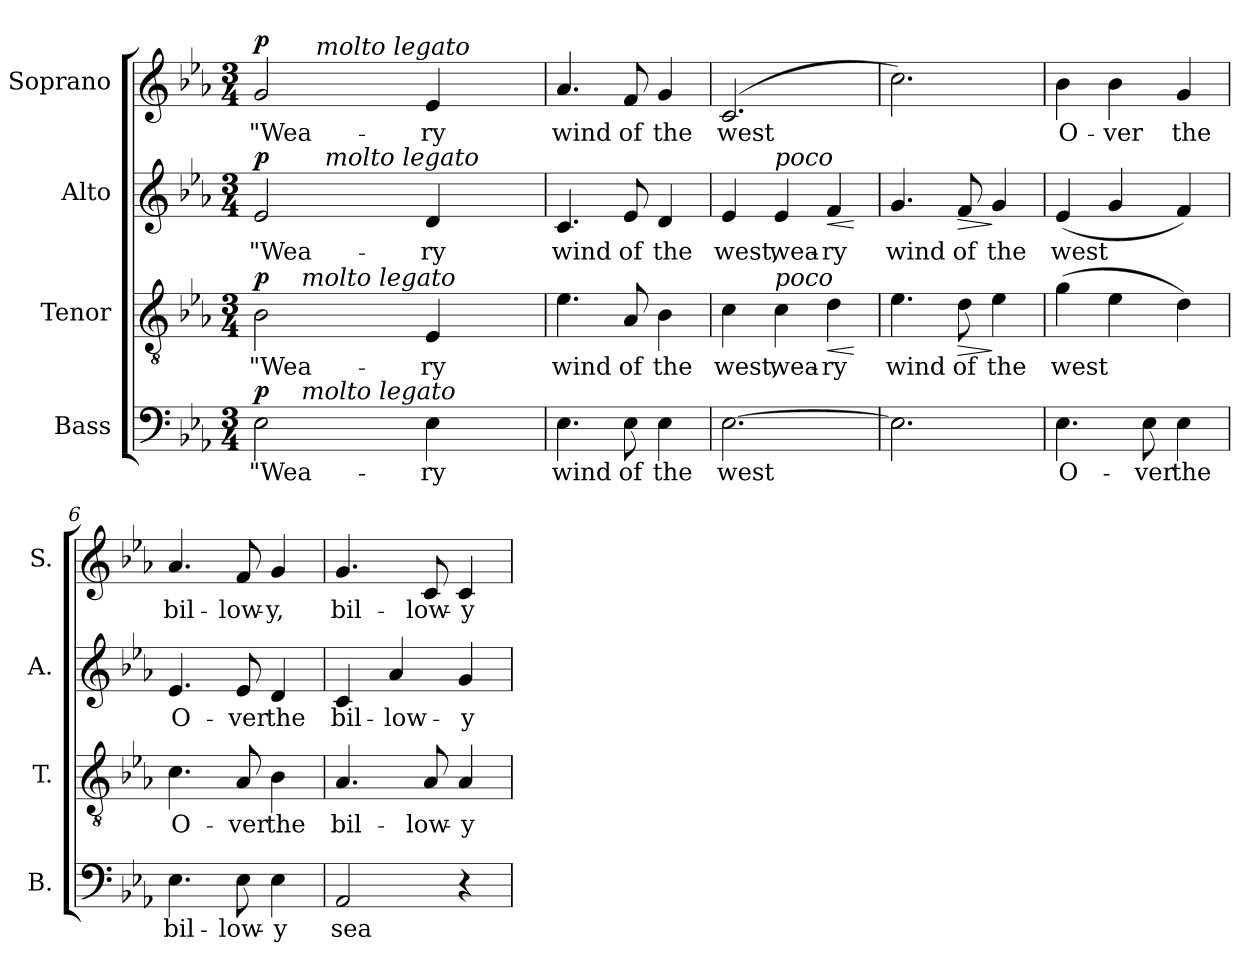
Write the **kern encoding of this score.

**kern	**text	**dynam	**kern	**text	**dynam	**kern	**text	**dynam	**kern	**text	**dynam
*part4	*part4	*part4	*part3	*part3	*part3	*part2	*part2	*part2	*part1	*part1	*part1
*staff4	*staff4	*staff4	*staff3	*staff3	*staff3	*staff2	*staff2	*staff2	*staff1	*staff1	*staff1
*I"Bass	*	*	*I"Tenor	*	*	*I"Alto	*	*	*I"Soprano	*	*
*I'B.	*	*	*I'T.	*	*	*I'A.	*	*	*I'S.	*	*
!!LO:PB:g=z
*clefF4	*	*	*clefGv2	*	*	*clefG2	*	*	*clefG2	*	*
*	*	*	*ITrd7c12	*	*	*	*	*	*	*	*
*k[b-e-a-]	*	*	*k[b-e-a-]	*	*	*k[b-e-a-]	*	*	*k[b-e-a-]	*	*
*E-:	*	*	*E-:	*	*	*E-:	*	*	*E-:	*	*
*M3/4	*	*	*M3/4	*	*	*M3/4	*	*	*M3/4	*	*
*MM100	*	*	*MM100	*	*	*MM100	*	*	*MM100	*	*
=1	=1	=1	=1	=1	=1	=1	=1	=1	=1	=1	=1
!	!LO:LY:b:color=#000000	!	!	!	!	!	!	!	!	!	!
!	!	!	!	!LO:LY:b:color=#000000	!	!	!	!	!	!	!
!	!	!	!	!	!	!	!LO:LY:b:color=#000000	!	!	!	!
!	!	!	!	!	!	!	!	!	!LO:TX:a:B:t=Moderato	!	!
!	!	!	!	!	!	!	!	!	!	!LO:LY:b:color=#000000	!
*^	*	*	*^	*	*	*^	*	*	*^	*	*
*	*	*	*	*	*	*	*	*	*	*	*	*	*^	*	*
2E-i\	8ryy	"Wea-	p	2BB-i\	8ryy	"Wea-	p	2e-i/	8ryy	"Wea-	p	2gi/	8ryy	4ryy	"Wea-	p
.	64ryy	.	.	.	64ryy	.	.	.	32ryy	.	.	.	32ryy	.	.	.
.	512.ryy	.	.	.	512.ryy	.	.	.	.	.	.	.	.	.	.	.
!	!	!	!	!	!LO:TX:a:i:t=molto legato	!	!	!	!	!	!	!	!	!	!	!
!	!LO:TX:a:i:t=molto legato	!	!	!	!	!	!	!	!	!	!	!	!	!	!	!
.	2ryy	.	.	.	2ryy	.	.	.	.	.	.	.	.	.	.	.
.	.	.	.	.	.	.	.	.	64ryy	.	.	.	256..ryy	.	.	.
!	!	!	!	!	!	!	!	!	!	!	!	!	!LO:TX:a:i:t=molto legato	!	!	!
.	.	.	.	.	.	.	.	.	.	.	.	.	2ryy	.	.	.
.	.	.	.	.	.	.	.	.	512ryy	.	.	.	.	.	.	.
!	!	!	!	!	!	!	!	!	!LO:TX:a:i:t=molto legato	!	!	!	!	!	!	!
.	.	.	.	.	.	.	.	.	2ryy	.	.	.	.	.	.	.
.	.	.	.	.	.	.	.	.	.	.	.	.	.	32ryy	.	.
.	.	.	.	.	.	.	.	.	.	.	.	.	.	64ryy	.	.
.	.	.	.	.	.	.	.	.	.	.	.	.	.	256.ryy	.	.
*	*	*	*	*	*	*	*	*	*	*	*	*MM96	*	*	*	*
.	.	.	.	.	.	.	.	.	.	.	.	.	.	4ryy	.	.
!	!	!LO:LY:b:color=#000000	!	!	!	!	!	!	!	!	!	!	!	!	!	!
!	!	!	!	!	!	!LO:LY:b:color=#000000	!	!	!	!	!	!	!	!	!	!
!	!	!	!	!	!	!	!	!	!	!LO:LY:b:color=#000000	!	!	!	!	!	!
!	!	!	!	!	!	!	!	!	!	!	!	!	!	!	!LO:LY:b:color=#000000	!
4E-i\	.	-ry	.	4EE-i/	.	-ry	.	4di/	.	-ry	.	4e-i/	.	.	-ry	.
.	.	.	.	.	.	.	.	.	.	.	.	.	.	8ryy	.	.
.	16ryy	.	.	.	16ryy	.	.	.	.	.	.	.	.	.	.	.
.	.	.	.	.	.	.	.	.	.	.	.	.	16ryy	.	.	.
.	.	.	.	.	.	.	.	.	16ryy	.	.	.	.	.	.	.
.	.	.	.	.	.	.	.	.	.	.	.	.	.	16ryy	.	.
.	32ryy	.	.	.	32ryy	.	.	.	.	.	.	.	.	.	.	.
.	.	.	.	.	.	.	.	.	.	.	.	.	64ryy	.	.	.
.	.	.	.	.	.	.	.	.	128..ryy	.	.	.	.	.	.	.
.	128ryy	.	.	.	128ryy	.	.	.	.	.	.	.	.	.	.	.
.	.	.	.	.	.	.	.	.	.	.	.	.	.	128ryy	.	.
.	.	.	.	.	.	.	.	.	.	.	.	.	128ryy	.	.	.
.	256ryy	.	.	.	256ryy	.	.	.	.	.	.	.	.	.	.	.
.	.	.	.	.	.	.	.	.	.	.	.	.	.	512ryy	.	.
.	1024ryy	.	.	.	1024ryy	.	.	.	.	.	.	.	1024ryy	.	.	.
*v	*v	*	*	*	*	*	*	*v	*v	*	*	*v	*v	*v	*	*
*	*	*	*v	*v	*	*	*	*	*	*	*	*
=2	=2	=2	=2	=2	=2	=2	=2	=2	=2	=2	=2
*^	*	*	*^	*	*	*^	*	*	*^	*	*
*	*	*	*	*	*	*	*	*	*	*	*	*	*^	*	*
!	!	!LO:LY:b:color=#000000	!	!	!	!	!	!	!	!	!	!	!	!	!	!
*v	*v	*	*	*	*	*	*	*v	*v	*	*	*v	*v	*v	*	*
*	*	*	*v	*v	*	*	*	*	*	*	*	*
*^	*	*	*^	*	*	*^	*	*	*^	*	*
*	*	*	*	*	*	*	*	*	*	*	*	*	*^	*	*
!	!	!	!	!	!	!LO:LY:b:color=#000000	!	!	!	!	!	!	!	!	!	!
*v	*v	*	*	*	*	*	*	*v	*v	*	*	*v	*v	*v	*	*
*	*	*	*v	*v	*	*	*	*	*	*	*	*
*^	*	*	*^	*	*	*^	*	*	*^	*	*
*	*	*	*	*	*	*	*	*	*	*	*	*	*^	*	*
!	!	!	!	!	!	!	!	!	!	!LO:LY:b:color=#000000	!	!	!	!	!	!
*v	*v	*	*	*	*	*	*	*v	*v	*	*	*v	*v	*v	*	*
*	*	*	*v	*v	*	*	*	*	*	*	*	*
*^	*	*	*^	*	*	*^	*	*	*^	*	*
*	*	*	*	*	*	*	*	*	*	*	*	*	*^	*	*
!	!	!	!	!	!	!	!	!	!	!	!	!	!	!	!LO:LY:b:color=#000000	!
*v	*v	*	*	*	*	*	*	*v	*v	*	*	*v	*v	*v	*	*
*	*	*	*v	*v	*	*	*	*	*	*	*	*
4.E-i\	wind	.	4.E-i\	wind	.	4.ci/	wind	.	4.a-i/	wind	.
!	!LO:LY:b:color=#000000	!	!	!	!	!	!	!	!	!	!
!	!	!	!	!LO:LY:b:color=#000000	!	!	!	!	!	!	!
!	!	!	!	!	!	!	!LO:LY:b:color=#000000	!	!	!	!
!	!	!	!	!	!	!	!	!	!	!LO:LY:b:color=#000000	!
8E-i\	of	.	8AA-i/	of	.	8e-i/	of	.	8fi/	of	.
!	!LO:LY:b:color=#000000	!	!	!	!	!	!	!	!	!	!
!	!	!	!	!LO:LY:b:color=#000000	!	!	!	!	!	!	!
!	!	!	!	!	!	!	!LO:LY:b:color=#000000	!	!	!	!
!	!	!	!	!	!	!	!	!	!	!LO:LY:b:color=#000000	!
4E-i\	the	.	4BB-i\	the	.	4di/	the	.	4gi/	the	.
=3	=3	=3	=3	=3	=3	=3	=3	=3	=3	=3	=3
!	!LO:LY:b:color=#000000	!	!	!	!	!	!	!	!	!	!
!	!	!	!	!LO:LY:b:color=#000000	!	!	!	!	!	!	!
!	!	!	!	!	!	!	!LO:LY:b:color=#000000	!	!	!	!
!	!	!	!	!	!	!	!	!	!	!LO:LY:b:color=#000000	!
[2.E-i\	west	.	4Ci\	west,	.	4e-i/	west,	.	(2.ci/	west	.
!	!	!	!	!LO:LY:b:color=#000000	!	!	!	!	!	!	!
!	!	!	!	!	!	!LO:TX:a:i:t=poco	!	!	!	!	!
!	!	!	!LO:TX:a:i:t=poco	!	!	!	!	!	!	!	!
!	!	!	!	!	!	!	!LO:LY:b:color=#000000	!	!	!	!
.	.	.	4Ci\	wea-	.	4e-i/	wea-	.	.	.	.
!	!	!	!	!LO:LY:b:color=#000000	!LO:HP:b	!	!	!	!	!	!
!	!	!	!	!	!	!	!LO:LY:b:color=#000000	!LO:HP:b	!	!	!
.	.	.	4Di\	-ry	<	4fi/	-ry	<	.	.	.
.	.	.	.	.	[	.	.	[	.	.	.
=4	=4	=4	=4	=4	=4	=4	=4	=4	=4	=4	=4
!	!	!	!	!LO:LY:b:color=#000000	!	!	!	!	!	!	!
!	!	!	!	!	!	!	!LO:LY:b:color=#000000	!	!	!	!
2.E-i\]	.	.	4.E-i\	wind	.	4.gi/	wind	.	2.cci\)	.	.
!	!	!	!	!LO:LY:b:color=#000000	!LO:HP:b	!	!	!	!	!	!
!	!	!	!	!	!	!	!LO:LY:b:color=#000000	!LO:HP:b	!	!	!
.	.	.	8Di\	of	>	8fi/	of	>	.	.	.
!	!	!	!	!LO:LY:b:color=#000000	!	!	!	!	!	!	!
!	!	!	!	!	!	!	!LO:LY:b:color=#000000	!	!	!	!
.	.	.	4E-i\	the	]	4gi/	the	]	.	.	.
=5	=5	=5	=5	=5	=5	=5	=5	=5	=5	=5	=5
!	!LO:LY:b:color=#000000	!	!	!	!	!	!	!	!	!	!
!	!	!	!	!LO:LY:b:color=#000000	!	!	!	!	!	!	!
!	!	!	!	!	!	!	!LO:LY:b:color=#000000	!	!	!	!
!	!	!	!	!	!	!	!	!	!	!LO:LY:b:color=#000000	!
4.E-i\	O-	.	(4Gi\	west	.	(4e-i/	west	.	4b-i\	O-	.
!	!	!	!	!	!	!	!	!	!	!LO:LY:b:color=#000000	!
.	.	.	4E-i\	.	.	4gi/	.	.	4b-i\	-ver	.
!	!LO:LY:b:color=#000000	!	!	!	!	!	!	!	!	!	!
8E-i\	-ver	.	.	.	.	.	.	.	.	.	.
!	!LO:LY:b:color=#000000	!	!	!	!	!	!	!	!	!	!
!	!	!	!	!	!	!	!	!	!	!LO:LY:b:color=#000000	!
4E-i\	the	.	4Di\)	.	.	4fi/)	.	.	4gi/	the	.
=6	=6	=6	=6	=6	=6	=6	=6	=6	=6	=6	=6
!	!LO:LY:b:color=#000000	!	!	!	!	!	!	!	!	!	!
!	!	!	!	!LO:LY:b:color=#000000	!	!	!	!	!	!	!
!	!	!	!	!	!	!	!LO:LY:b:color=#000000	!	!	!	!
!	!	!	!	!	!	!	!	!	!	!LO:LY:b:color=#000000	!
4.E-i\	bil-	.	4.Ci\	O-	.	4.e-i/	O-	.	4.a-i/	bil-	.
!	!LO:LY:b:color=#000000	!	!	!	!	!	!	!	!	!	!
!	!	!	!	!LO:LY:b:color=#000000	!	!	!	!	!	!	!
!	!	!	!	!	!	!	!LO:LY:b:color=#000000	!	!	!	!
!	!	!	!	!	!	!	!	!	!	!LO:LY:b:color=#000000	!
8E-i\	-low-	.	8AA-i/	-ver	.	8e-i/	-ver	.	8fi/	-low-	.
!	!LO:LY:b:color=#000000	!	!	!	!	!	!	!	!	!	!
!	!	!	!	!LO:LY:b:color=#000000	!	!	!	!	!	!	!
!	!	!	!	!	!	!	!LO:LY:b:color=#000000	!	!	!	!
!	!	!	!	!	!	!	!	!	!	!LO:LY:b:color=#000000	!
4E-i\	-y	.	4BB-i\	the	.	4di/	the	.	4gi/	-y,	.
=7	=7	=7	=7	=7	=7	=7	=7	=7	=7	=7	=7
!	!LO:LY:b:color=#000000	!	!	!	!	!	!	!	!	!	!
!	!	!	!	!LO:LY:b:color=#000000	!	!	!	!	!	!	!
!	!	!	!	!	!	!	!LO:LY:b:color=#000000	!	!	!	!
!	!	!	!	!	!	!	!	!	!	!LO:LY:b:color=#000000	!
2AA-i/	sea	.	4.AA-i/	bil-	.	4ci/	bil-	.	4.gi/	bil-	.
!	!	!	!	!	!	!	!LO:LY:b:color=#000000	!	!	!	!
.	.	.	.	.	.	4a-i/	-low-	.	.	.	.
!	!	!	!	!LO:LY:b:color=#000000	!	!	!	!	!	!	!
!	!	!	!	!	!	!	!	!	!	!LO:LY:b:color=#000000	!
.	.	.	8AA-i/	-low-	.	.	.	.	8ci/	-low-	.
!	!	!	!	!LO:LY:b:color=#000000	!	!	!	!	!	!	!
!	!	!	!	!	!	!	!LO:LY:b:color=#000000	!	!	!	!
!	!	!	!	!	!	!	!	!	!	!LO:LY:b:color=#000000	!
4r	.	.	4AA-i/	-y	.	4gi/	-y	.	4ci/	-y	.
=	=	=	=	=	=	=	=	=	=	=	=
*-	*-	*-	*-	*-	*-	*-	*-	*-	*-	*-	*-
